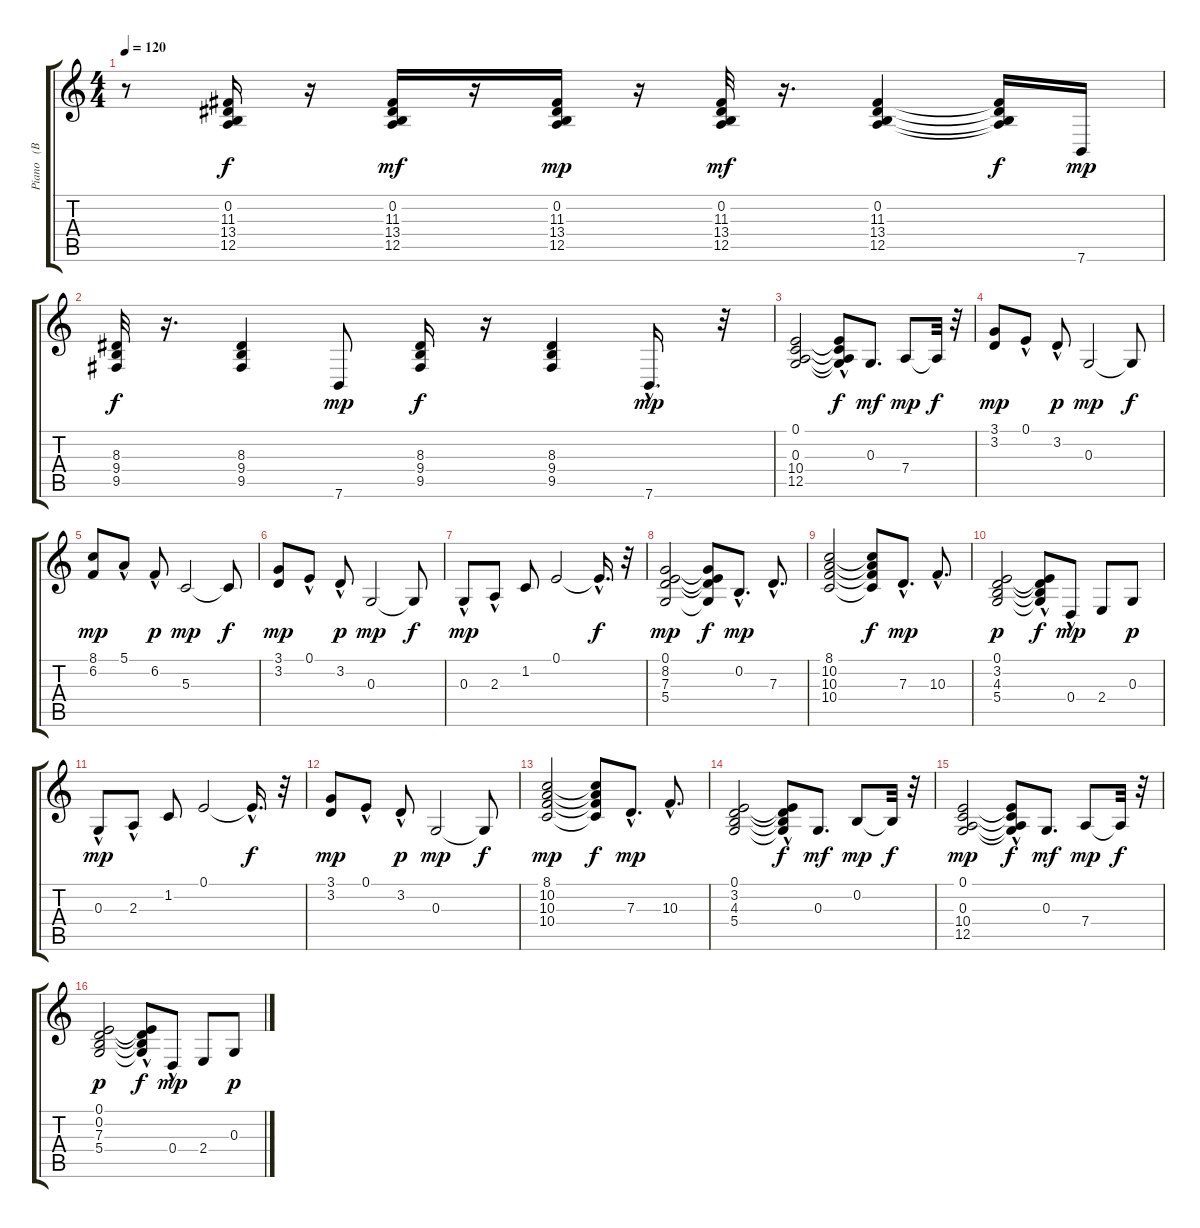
\track ("Piano   (BB)" "Piano   (B") {instrument electricpiano1}
\staff {score tabs}
\tuning (E4 B3 G3 D3 A2 E2) {hide}
\ts (4 4)
\tempo 120
\clef g2
\ks c
r.8{dy f} (0.2 11.3 13.4 12.5).16 r.16 (0.2 11.3 13.4 12.5).16{dy mf} r.16 (0.2 11.3 13.4 12.5).16{dy mp} r.16 (0.2 11.3 13.4 12.5).32{dy mf} r.16{d} (0.2 11.3 13.4 12.5).4 (0.2{t} 11.3{t} 13.4{t} 12.5{t}).16{dy f} 7.6.16{dy mp} |
(8.3 9.4 9.5).32{dy f} r.16{d} (8.3 9.4 9.5).4 7.6.8{dy mp} (8.3 9.4 9.5).16{dy f} r.16 (8.3 9.4 9.5).4 7.6{hac}.16{d dy mp} r.32 |
(0.1 0.3 10.4 12.5).2{instrument acousticguitarnylon} (0.1{hac t} 0.3{t} 10.4{hac t} 12.5{t}).8{dy f} 0.3.8{d dy mf} 7.4.8{dy mp} 7.4{t}.32{dy f} r.32 |
(3.1 3.2).8{dy mp} 0.1{hac}.8 3.2{hac}.8{dy p} 0.3.2{dy mp} 0.3{t}.8{dy f} |
(8.1 6.2).8{dy mp} 5.1{hac}.8 6.2{hac}.8{dy p} 5.3.2{dy mp} 5.3{t}.8{dy f} |
(3.1 3.2).8{dy mp} 0.1{hac}.8 3.2{hac}.8{dy p} 0.3.2{dy mp} 0.3{t}.8{dy f} |
0.3{hac}.8{dy mp} 2.3{hac}.8 1.2.8 0.1.2 0.1{hac t}.16{d dy f} r.32 |
(0.1 8.2 7.3 5.4).2{dy mp} (0.1{t} 8.2{t} 7.3{t} 5.4{t}).8{dy f} 0.2{hac}.8{d dy mp} 7.3{hac}.8{d} |
(8.1 10.2 10.3 10.4).2 (8.1{t} 10.2{t} 10.3{t} 10.4{t}).8{dy f} 7.3{hac}.8{d dy mp} 10.3{hac}.8{d} |
(0.1 3.2 4.3 5.4).2{dy p} (0.1{t} 3.2{t} 4.3{t} 5.4{hac t}).8{dy f} 0.4{hac}.8{dy mp} 2.4.8 0.3.8{dy p} |
0.3{hac}.8{dy mp} 2.3{hac}.8 1.2.8 0.1.2 0.1{hac t}.16{d dy f} r.32 |
(3.1 3.2).8{dy mp} 0.1{hac}.8 3.2{hac}.8{dy p} 0.3.2{dy mp} 0.3{t}.8{dy f} |
(8.1 10.2 10.3 10.4).2{dy mp} (8.1{t} 10.2{t} 10.3{t} 10.4{t}).8{dy f} 7.3{hac}.8{d dy mp} 10.3{hac}.8{d} |
(0.1 3.2 4.3 5.4).2 (0.1{hac t} 3.2{hac t} 4.3{t} 5.4{t}).8{dy f} 0.3.8{d dy mf} 0.2.8{dy mp} 0.2{t}.32{dy f} r.32 |
(0.1 0.3 10.4 12.5).2{dy mp} (0.1{hac t} 0.3{t} 10.4{hac t} 12.5{t}).8{dy f} 0.3.8{d dy mf} 7.4.8{dy mp} 7.4{t}.32{dy f} r.32 |
(0.1 0.2 7.3 5.4).2{dy p} (0.1{t} 0.2{t} 7.3{t} 5.4{hac t}).8{dy f} 0.4{hac}.8{dy mp} 2.4.8 0.3.8{dy p}
